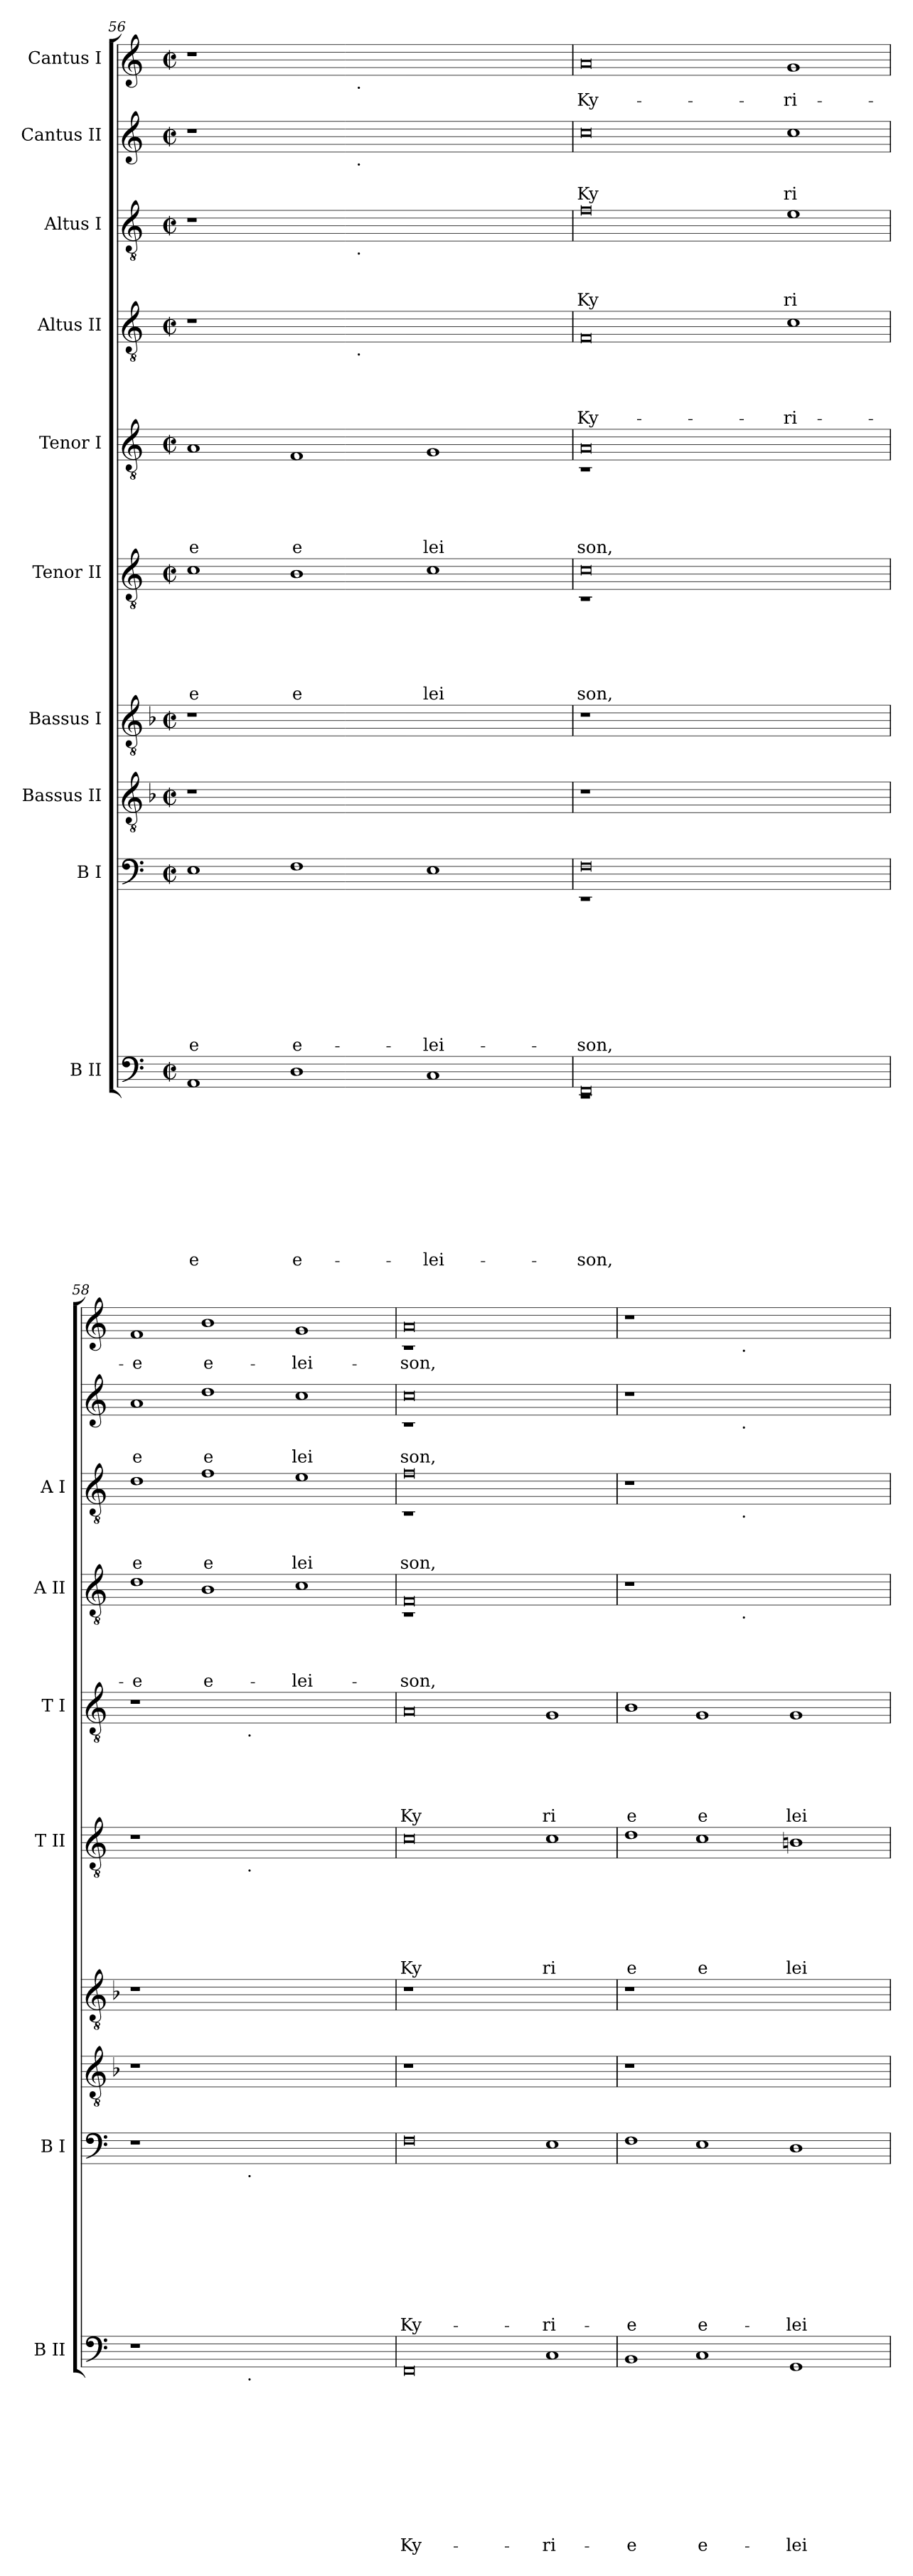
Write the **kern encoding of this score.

**kern	**text	**text	**text	**text	**text	**text	**text	**text	**text	**text	**kern	**text	**text	**text	**text	**text	**text	**text	**text	**text	**kern	**kern	**kern	**text	**text	**text	**text	**text	**text	**kern	**text	**text	**text	**text	**text	**kern	**text	**text	**text	**text	**kern	**text	**text	**text	**kern	**text	**text	**kern	**text
*part10	*part10	*part10	*part10	*part10	*part10	*part10	*part10	*part10	*part10	*part10	*part9	*part9	*part9	*part9	*part9	*part9	*part9	*part9	*part9	*part9	*part8	*part7	*part6	*part6	*part6	*part6	*part6	*part6	*part6	*part5	*part5	*part5	*part5	*part5	*part5	*part4	*part4	*part4	*part4	*part4	*part3	*part3	*part3	*part3	*part2	*part2	*part2	*part1	*part1
*staff10	*staff10	*staff10	*staff10	*staff10	*staff10	*staff10	*staff10	*staff10	*staff10	*staff10	*staff9	*staff9	*staff9	*staff9	*staff9	*staff9	*staff9	*staff9	*staff9	*staff9	*staff8	*staff7	*staff6	*staff6	*staff6	*staff6	*staff6	*staff6	*staff6	*staff5	*staff5	*staff5	*staff5	*staff5	*staff5	*staff4	*staff4	*staff4	*staff4	*staff4	*staff3	*staff3	*staff3	*staff3	*staff2	*staff2	*staff2	*staff1	*staff1
*I"B II	*	*	*	*	*	*	*	*	*	*	*I"B I	*	*	*	*	*	*	*	*	*	*I"Bassus II	*I"Bassus I	*I"Tenor II	*	*	*	*	*	*	*I"Tenor I	*	*	*	*	*	*I"Altus II	*	*	*	*	*I"Altus I	*	*	*	*I"Cantus II	*	*	*I"Cantus I	*
*I'B II	*	*	*	*	*	*	*	*	*	*	*I'B I	*	*	*	*	*	*	*	*	*	*	*	*I'T II	*	*	*	*	*	*	*I'T I	*	*	*	*	*	*I'A II	*	*	*	*	*I'A I	*	*	*	*	*	*	*	*
*clefF4	*	*	*	*	*	*	*	*	*	*	*clefF4	*	*	*	*	*	*	*	*	*	*clefGv2	*clefGv2	*clefGv2	*	*	*	*	*	*	*clefGv2	*	*	*	*	*	*clefGv2	*	*	*	*	*clefGv2	*	*	*	*clefG2	*	*	*clefG2	*
*k[]	*	*	*	*	*	*	*	*	*	*	*k[]	*	*	*	*	*	*	*	*	*	*k[b-]	*k[b-]	*k[]	*	*	*	*	*	*	*k[]	*	*	*	*	*	*k[]	*	*	*	*	*k[]	*	*	*	*k[]	*	*	*k[]	*
*C:	*	*	*	*	*	*	*	*	*	*	*C:	*	*	*	*	*	*	*	*	*	*F:	*F:	*C:	*	*	*	*	*	*	*C:	*	*	*	*	*	*C:	*	*	*	*	*C:	*	*	*	*C:	*	*	*C:	*
*M2/2	*	*	*	*	*	*	*	*	*	*	*M2/2	*	*	*	*	*	*	*	*	*	*M2/2	*M2/2	*M2/2	*	*	*	*	*	*	*M2/2	*	*	*	*	*	*M2/2	*	*	*	*	*M2/2	*	*	*	*M2/2	*	*	*M2/2	*
*met(c|)	*	*	*	*	*	*	*	*	*	*	*met(c|)	*	*	*	*	*	*	*	*	*	*met(c|)	*met(c|)	*met(c|)	*	*	*	*	*	*	*met(c|)	*	*	*	*	*	*met(c|)	*	*	*	*	*met(c|)	*	*	*	*met(c|)	*	*	*met(c|)	*
=56	=56	=56	=56	=56	=56	=56	=56	=56	=56	=56	=56	=56	=56	=56	=56	=56	=56	=56	=56	=56	=56	=56	=56	=56	=56	=56	=56	=56	=56	=56	=56	=56	=56	=56	=56	=56	=56	=56	=56	=56	=56	=56	=56	=56	=56	=56	=56	=56	=56
!	!	!	!	!	!	!	!	!	!	!LO:LY:b	!	!	!	!	!	!	!	!	!	!LO:LY:b	!	!	!	!	!	!	!	!	!LO:LY:b	!	!	!	!	!	!LO:LY:b	!	!	!	!	!	!	!	!	!	!	!	!	!	!
1AA	.	.	.	.	.	.	.	.	.	-e	1E	.	.	.	.	.	.	.	.	-e	1r	1r	1c	.	.	.	.	.	e	1A	.	.	.	.	e	1r	.	.	.	.	1r	.	.	.	1r	.	.	1r	.
!	!	!	!	!	!	!	!	!	!	!LO:LY:b	!	!	!	!	!	!	!	!	!	!LO:LY:b	!	!	!	!	!	!	!	!	!LO:LY:b	!	!	!	!	!	!LO:LY:b	!	!	!	!	!	!	!	!	!	!	!	!	!	!
1D	.	.	.	.	.	.	.	.	.	e-	1F	.	.	.	.	.	.	.	.	e-	0ryy	0ryy	1B	.	.	.	.	.	e	1F	.	.	.	.	e	4...ryy	.	.	.	.	4...ryy	.	.	.	4...ryy	.	.	4...ryy	.
!	!	!	!	!	!	!	!	!	!	!	!	!	!	!	!	!	!	!	!	!	!	!	!	!	!	!	!	!	!	!	!	!	!	!	!	!	!	!	!	!	!	!	!	!	!	!	!	!LO:TX:b:t=.	!
!	!	!	!	!	!	!	!	!	!	!	!	!	!	!	!	!	!	!	!	!	!	!	!	!	!	!	!	!	!	!	!	!	!	!	!	!	!	!	!	!	!	!	!	!	!LO:TX:b:t=.	!	!	!	!
!	!	!	!	!	!	!	!	!	!	!	!	!	!	!	!	!	!	!	!	!	!	!	!	!	!	!	!	!	!	!	!	!	!	!	!	!	!	!	!	!	!LO:TX:b:t=.	!	!	!	!	!	!	!	!
!	!	!	!	!	!	!	!	!	!	!	!	!	!	!	!	!	!	!	!	!	!	!	!	!	!	!	!	!	!	!	!	!	!	!	!	!LO:TX:b:t=.	!	!	!	!	!	!	!	!	!	!	!	!	!
.	.	.	.	.	.	.	.	.	.	.	.	.	.	.	.	.	.	.	.	.	.	.	.	.	.	.	.	.	.	.	.	.	.	.	.	1ryy	.	.	.	.	1ryy	.	.	.	1ryy	.	.	1ryy	.
!	!	!	!	!	!	!	!	!	!	!LO:LY:b	!	!	!	!	!	!	!	!	!	!LO:LY:b	!	!	!	!	!	!	!	!	!LO:LY:b	!	!	!	!	!	!LO:LY:b	!	!	!	!	!	!	!	!	!	!	!	!	!	!
1C	.	.	.	.	.	.	.	.	.	-lei-	1E	.	.	.	.	.	.	.	.	-lei-	.	.	1c	.	.	.	.	.	lei	1G	.	.	.	.	lei	.	.	.	.	.	.	.	.	.	.	.	.	.	.
.	.	.	.	.	.	.	.	.	.	.	.	.	.	.	.	.	.	.	.	.	.	.	.	.	.	.	.	.	.	.	.	.	.	.	.	2ryy	.	.	.	.	2ryy	.	.	.	2ryy	.	.	2ryy	.
.	.	.	.	.	.	.	.	.	.	.	.	.	.	.	.	.	.	.	.	.	.	.	.	.	.	.	.	.	.	.	.	.	.	.	.	32ryy	.	.	.	.	32ryy	.	.	.	32ryy	.	.	32ryy	.
=57	=57	=57	=57	=57	=57	=57	=57	=57	=57	=57	=57	=57	=57	=57	=57	=57	=57	=57	=57	=57	=57	=57	=57	=57	=57	=57	=57	=57	=57	=57	=57	=57	=57	=57	=57	=57	=57	=57	=57	=57	=57	=57	=57	=57	=57	=57	=57	=57	=57
*^	*	*	*	*	*	*	*	*	*	*	*^	*	*	*	*	*	*	*	*	*	*	*	*^	*	*	*	*	*	*	*^	*	*	*	*	*	*	*	*	*	*	*	*	*	*	*	*	*	*	*
!	!LO:N:vis=1	!	!	!	!	!	!	!	!	!	!LO:LY:b	!	!LO:N:vis=1	!	!	!	!	!	!	!	!	!LO:LY:b	!	!	!	!LO:N:vis=1	!	!	!	!	!	!LO:LY:b	!	!LO:N:vis=1	!	!	!	!	!LO:LY:b	!	!	!	!	!LO:LY:b	!	!	!	!LO:LY:b	!	!	!LO:LY:b	!	!LO:LY:b
0FF	0.rEE	.	.	.	.	.	.	.	.	.	-son,	0F	0.rEE	.	.	.	.	.	.	.	.	-son,	1r	1r	0c	0.rC	.	.	.	.	.	son,	0A	0.rC	.	.	.	.	son,	0F	.	.	.	Ky-	0f	.	.	Ky	0cc	.	Ky	0a	Ky-
.	.	.	.	.	.	.	.	.	.	.	.	.	.	.	.	.	.	.	.	.	.	.	0ryy	0ryy	.	.	.	.	.	.	.	.	.	.	.	.	.	.	.	.	.	.	.	.	.	.	.	.	.	.	.	.	.
!	!	!	!	!	!	!	!	!	!	!	!	!	!	!	!	!	!	!	!	!	!	!	!	!	!	!	!	!	!	!	!	!	!	!	!	!	!	!	!	!	!	!	!	!LO:LY:b	!	!	!	!LO:LY:b	!	!	!LO:LY:b	!	!LO:LY:b
1ryy	.	.	.	.	.	.	.	.	.	.	.	1ryy	.	.	.	.	.	.	.	.	.	.	.	.	1ryy	.	.	.	.	.	.	.	1ryy	.	.	.	.	.	.	1c	.	.	.	-ri-	1e	.	.	ri	1cc	.	ri	1g	-ri-
*v	*v	*	*	*	*	*	*	*	*	*	*	*	*	*	*	*	*	*	*	*	*	*	*	*	*v	*v	*	*	*	*	*	*	*v	*v	*	*	*	*	*	*	*	*	*	*	*	*	*	*	*	*	*	*	*
*	*	*	*	*	*	*	*	*	*	*	*v	*v	*	*	*	*	*	*	*	*	*	*	*	*	*	*	*	*	*	*	*	*	*	*	*	*	*	*	*	*	*	*	*	*	*	*	*	*	*	*
=58	=58	=58	=58	=58	=58	=58	=58	=58	=58	=58	=58	=58	=58	=58	=58	=58	=58	=58	=58	=58	=58	=58	=58	=58	=58	=58	=58	=58	=58	=58	=58	=58	=58	=58	=58	=58	=58	=58	=58	=58	=58	=58	=58	=58	=58	=58	=58	=58	=58
!	!	!	!	!	!	!	!	!	!	!	!	!	!	!	!	!	!	!	!	!	!	!	!	!	!	!	!	!	!	!	!	!	!	!	!	!	!	!	!	!LO:LY:b	!	!	!	!LO:LY:b	!	!	!LO:LY:b	!	!LO:LY:b
1r	.	.	.	.	.	.	.	.	.	.	1r	.	.	.	.	.	.	.	.	.	1r	1r	1r	.	.	.	.	.	.	1r	.	.	.	.	.	1d	.	.	.	-e	1d	.	.	e	1a	.	e	1f	-e
!	!	!	!	!	!	!	!	!	!	!	!	!	!	!	!	!	!	!	!	!	!	!	!	!	!	!	!	!	!	!	!	!	!	!	!	!	!	!	!	!LO:LY:b	!	!	!	!LO:LY:b	!	!	!LO:LY:b	!	!LO:LY:b
4...ryy	.	.	.	.	.	.	.	.	.	.	4...ryy	.	.	.	.	.	.	.	.	.	0ryy	0ryy	4...ryy	.	.	.	.	.	.	4...ryy	.	.	.	.	.	1B	.	.	.	e-	1f	.	.	e	1dd	.	e	1b	e-
!	!	!	!	!	!	!	!	!	!	!	!	!	!	!	!	!	!	!	!	!	!	!	!	!	!	!	!	!	!	!LO:TX:b:t=.	!	!	!	!	!	!	!	!	!	!	!	!	!	!	!	!	!	!	!
!	!	!	!	!	!	!	!	!	!	!	!	!	!	!	!	!	!	!	!	!	!	!	!LO:TX:b:t=.	!	!	!	!	!	!	!	!	!	!	!	!	!	!	!	!	!	!	!	!	!	!	!	!	!	!
!	!	!	!	!	!	!	!	!	!	!	!LO:TX:b:t=.	!	!	!	!	!	!	!	!	!	!	!	!	!	!	!	!	!	!	!	!	!	!	!	!	!	!	!	!	!	!	!	!	!	!	!	!	!	!
!LO:TX:b:t=.	!	!	!	!	!	!	!	!	!	!	!	!	!	!	!	!	!	!	!	!	!	!	!	!	!	!	!	!	!	!	!	!	!	!	!	!	!	!	!	!	!	!	!	!	!	!	!	!	!
1ryy	.	.	.	.	.	.	.	.	.	.	1ryy	.	.	.	.	.	.	.	.	.	.	.	1ryy	.	.	.	.	.	.	1ryy	.	.	.	.	.	.	.	.	.	.	.	.	.	.	.	.	.	.	.
!	!	!	!	!	!	!	!	!	!	!	!	!	!	!	!	!	!	!	!	!	!	!	!	!	!	!	!	!	!	!	!	!	!	!	!	!	!	!	!	!LO:LY:b	!	!	!	!LO:LY:b	!	!	!LO:LY:b	!	!LO:LY:b
.	.	.	.	.	.	.	.	.	.	.	.	.	.	.	.	.	.	.	.	.	.	.	.	.	.	.	.	.	.	.	.	.	.	.	.	1c	.	.	.	-lei-	1e	.	.	lei	1cc	.	lei	1g	-lei-
2ryy	.	.	.	.	.	.	.	.	.	.	2ryy	.	.	.	.	.	.	.	.	.	.	.	2ryy	.	.	.	.	.	.	2ryy	.	.	.	.	.	.	.	.	.	.	.	.	.	.	.	.	.	.	.
32ryy	.	.	.	.	.	.	.	.	.	.	32ryy	.	.	.	.	.	.	.	.	.	.	.	32ryy	.	.	.	.	.	.	32ryy	.	.	.	.	.	.	.	.	.	.	.	.	.	.	.	.	.	.	.
=59	=59	=59	=59	=59	=59	=59	=59	=59	=59	=59	=59	=59	=59	=59	=59	=59	=59	=59	=59	=59	=59	=59	=59	=59	=59	=59	=59	=59	=59	=59	=59	=59	=59	=59	=59	=59	=59	=59	=59	=59	=59	=59	=59	=59	=59	=59	=59	=59	=59
*	*	*	*	*	*	*	*	*	*	*	*	*	*	*	*	*	*	*	*	*	*	*	*	*	*	*	*	*	*	*	*	*	*	*	*	*^	*	*	*	*	*^	*	*	*	*^	*	*	*^	*
!	!	!	!	!	!	!	!	!	!	!LO:LY:b	!	!	!	!	!	!	!	!	!	!LO:LY:b	!	!	!	!	!	!	!	!	!LO:LY:b	!	!	!	!	!	!LO:LY:b	!	!LO:N:vis=1	!	!	!	!LO:LY:b	!	!LO:N:vis=1	!	!	!LO:LY:b	!	!LO:N:vis=1	!	!LO:LY:b	!	!LO:N:vis=1	!LO:LY:b
0FF	.	.	.	.	.	.	.	.	.	Ky-	0F	.	.	.	.	.	.	.	.	Ky-	1r	1r	0c	.	.	.	.	.	Ky	0A	.	.	.	.	Ky	0F	0.rC	.	.	.	-son,	0f	0.rC	.	.	son,	0cc	0.rc	.	son,	0a	0.rc	-son,
.	.	.	.	.	.	.	.	.	.	.	.	.	.	.	.	.	.	.	.	.	0ryy	0ryy	.	.	.	.	.	.	.	.	.	.	.	.	.	.	.	.	.	.	.	.	.	.	.	.	.	.	.	.	.	.	.
!	!	!	!	!	!	!	!	!	!	!LO:LY:b	!	!	!	!	!	!	!	!	!	!LO:LY:b	!	!	!	!	!	!	!	!	!LO:LY:b	!	!	!	!	!	!LO:LY:b	!	!	!	!	!	!	!	!	!	!	!	!	!	!	!	!	!	!
1C	.	.	.	.	.	.	.	.	.	-ri-	1E	.	.	.	.	.	.	.	.	-ri-	.	.	1c	.	.	.	.	.	ri	1G	.	.	.	.	ri	1ryy	.	.	.	.	.	1ryy	.	.	.	.	1ryy	.	.	.	1ryy	.	.
*	*	*	*	*	*	*	*	*	*	*	*	*	*	*	*	*	*	*	*	*	*	*	*	*	*	*	*	*	*	*	*	*	*	*	*	*v	*v	*	*	*	*	*	*	*	*	*	*v	*v	*	*	*v	*v	*
*	*	*	*	*	*	*	*	*	*	*	*	*	*	*	*	*	*	*	*	*	*	*	*	*	*	*	*	*	*	*	*	*	*	*	*	*	*	*	*	*	*v	*v	*	*	*	*	*	*	*	*
=60	=60	=60	=60	=60	=60	=60	=60	=60	=60	=60	=60	=60	=60	=60	=60	=60	=60	=60	=60	=60	=60	=60	=60	=60	=60	=60	=60	=60	=60	=60	=60	=60	=60	=60	=60	=60	=60	=60	=60	=60	=60	=60	=60	=60	=60	=60	=60	=60	=60
!	!	!	!	!	!	!	!	!	!	!LO:LY:b	!	!	!	!	!	!	!	!	!	!LO:LY:b	!	!	!	!	!	!	!	!	!LO:LY:b	!	!	!	!	!	!LO:LY:b	!	!	!	!	!	!	!	!	!	!	!	!	!	!
1BB	.	.	.	.	.	.	.	.	.	-e	1F	.	.	.	.	.	.	.	.	-e	1r	1r	1d	.	.	.	.	.	e	1B	.	.	.	.	e	1r	.	.	.	.	1r	.	.	.	1r	.	.	1r	.
!	!	!	!	!	!	!	!	!	!	!LO:LY:b	!	!	!	!	!	!	!	!	!	!LO:LY:b	!	!	!	!	!	!	!	!	!LO:LY:b	!	!	!	!	!	!LO:LY:b	!	!	!	!	!	!	!	!	!	!	!	!	!	!
1C	.	.	.	.	.	.	.	.	.	e-	1E	.	.	.	.	.	.	.	.	e-	0ryy	0ryy	1c	.	.	.	.	.	e	1G	.	.	.	.	e	4...ryy	.	.	.	.	4...ryy	.	.	.	4...ryy	.	.	4...ryy	.
!	!	!	!	!	!	!	!	!	!	!	!	!	!	!	!	!	!	!	!	!	!	!	!	!	!	!	!	!	!	!	!	!	!	!	!	!	!	!	!	!	!	!	!	!	!	!	!	!LO:TX:b:t=.	!
!	!	!	!	!	!	!	!	!	!	!	!	!	!	!	!	!	!	!	!	!	!	!	!	!	!	!	!	!	!	!	!	!	!	!	!	!	!	!	!	!	!	!	!	!	!LO:TX:b:t=.	!	!	!	!
!	!	!	!	!	!	!	!	!	!	!	!	!	!	!	!	!	!	!	!	!	!	!	!	!	!	!	!	!	!	!	!	!	!	!	!	!	!	!	!	!	!LO:TX:b:t=.	!	!	!	!	!	!	!	!
!	!	!	!	!	!	!	!	!	!	!	!	!	!	!	!	!	!	!	!	!	!	!	!	!	!	!	!	!	!	!	!	!	!	!	!	!LO:TX:b:t=.	!	!	!	!	!	!	!	!	!	!	!	!	!
.	.	.	.	.	.	.	.	.	.	.	.	.	.	.	.	.	.	.	.	.	.	.	.	.	.	.	.	.	.	.	.	.	.	.	.	1ryy	.	.	.	.	1ryy	.	.	.	1ryy	.	.	1ryy	.
!	!	!	!	!	!	!	!	!	!	!LO:LY:b	!	!	!	!	!	!	!	!	!	!LO:LY:b	!	!	!	!	!	!	!	!	!LO:LY:b	!	!	!	!	!	!LO:LY:b	!	!	!	!	!	!	!	!	!	!	!	!	!	!
1GG	.	.	.	.	.	.	.	.	.	-lei-	1D	.	.	.	.	.	.	.	.	-lei-	.	.	1Bn	.	.	.	.	.	lei	1G	.	.	.	.	lei	.	.	.	.	.	.	.	.	.	.	.	.	.	.
.	.	.	.	.	.	.	.	.	.	.	.	.	.	.	.	.	.	.	.	.	.	.	.	.	.	.	.	.	.	.	.	.	.	.	.	2ryy	.	.	.	.	2ryy	.	.	.	2ryy	.	.	2ryy	.
.	.	.	.	.	.	.	.	.	.	.	.	.	.	.	.	.	.	.	.	.	.	.	.	.	.	.	.	.	.	.	.	.	.	.	.	32ryy	.	.	.	.	32ryy	.	.	.	32ryy	.	.	32ryy	.
=	=	=	=	=	=	=	=	=	=	=	=	=	=	=	=	=	=	=	=	=	=	=	=	=	=	=	=	=	=	=	=	=	=	=	=	=	=	=	=	=	=	=	=	=	=	=	=	=	=
*-	*-	*-	*-	*-	*-	*-	*-	*-	*-	*-	*-	*-	*-	*-	*-	*-	*-	*-	*-	*-	*-	*-	*-	*-	*-	*-	*-	*-	*-	*-	*-	*-	*-	*-	*-	*-	*-	*-	*-	*-	*-	*-	*-	*-	*-	*-	*-	*-	*-
